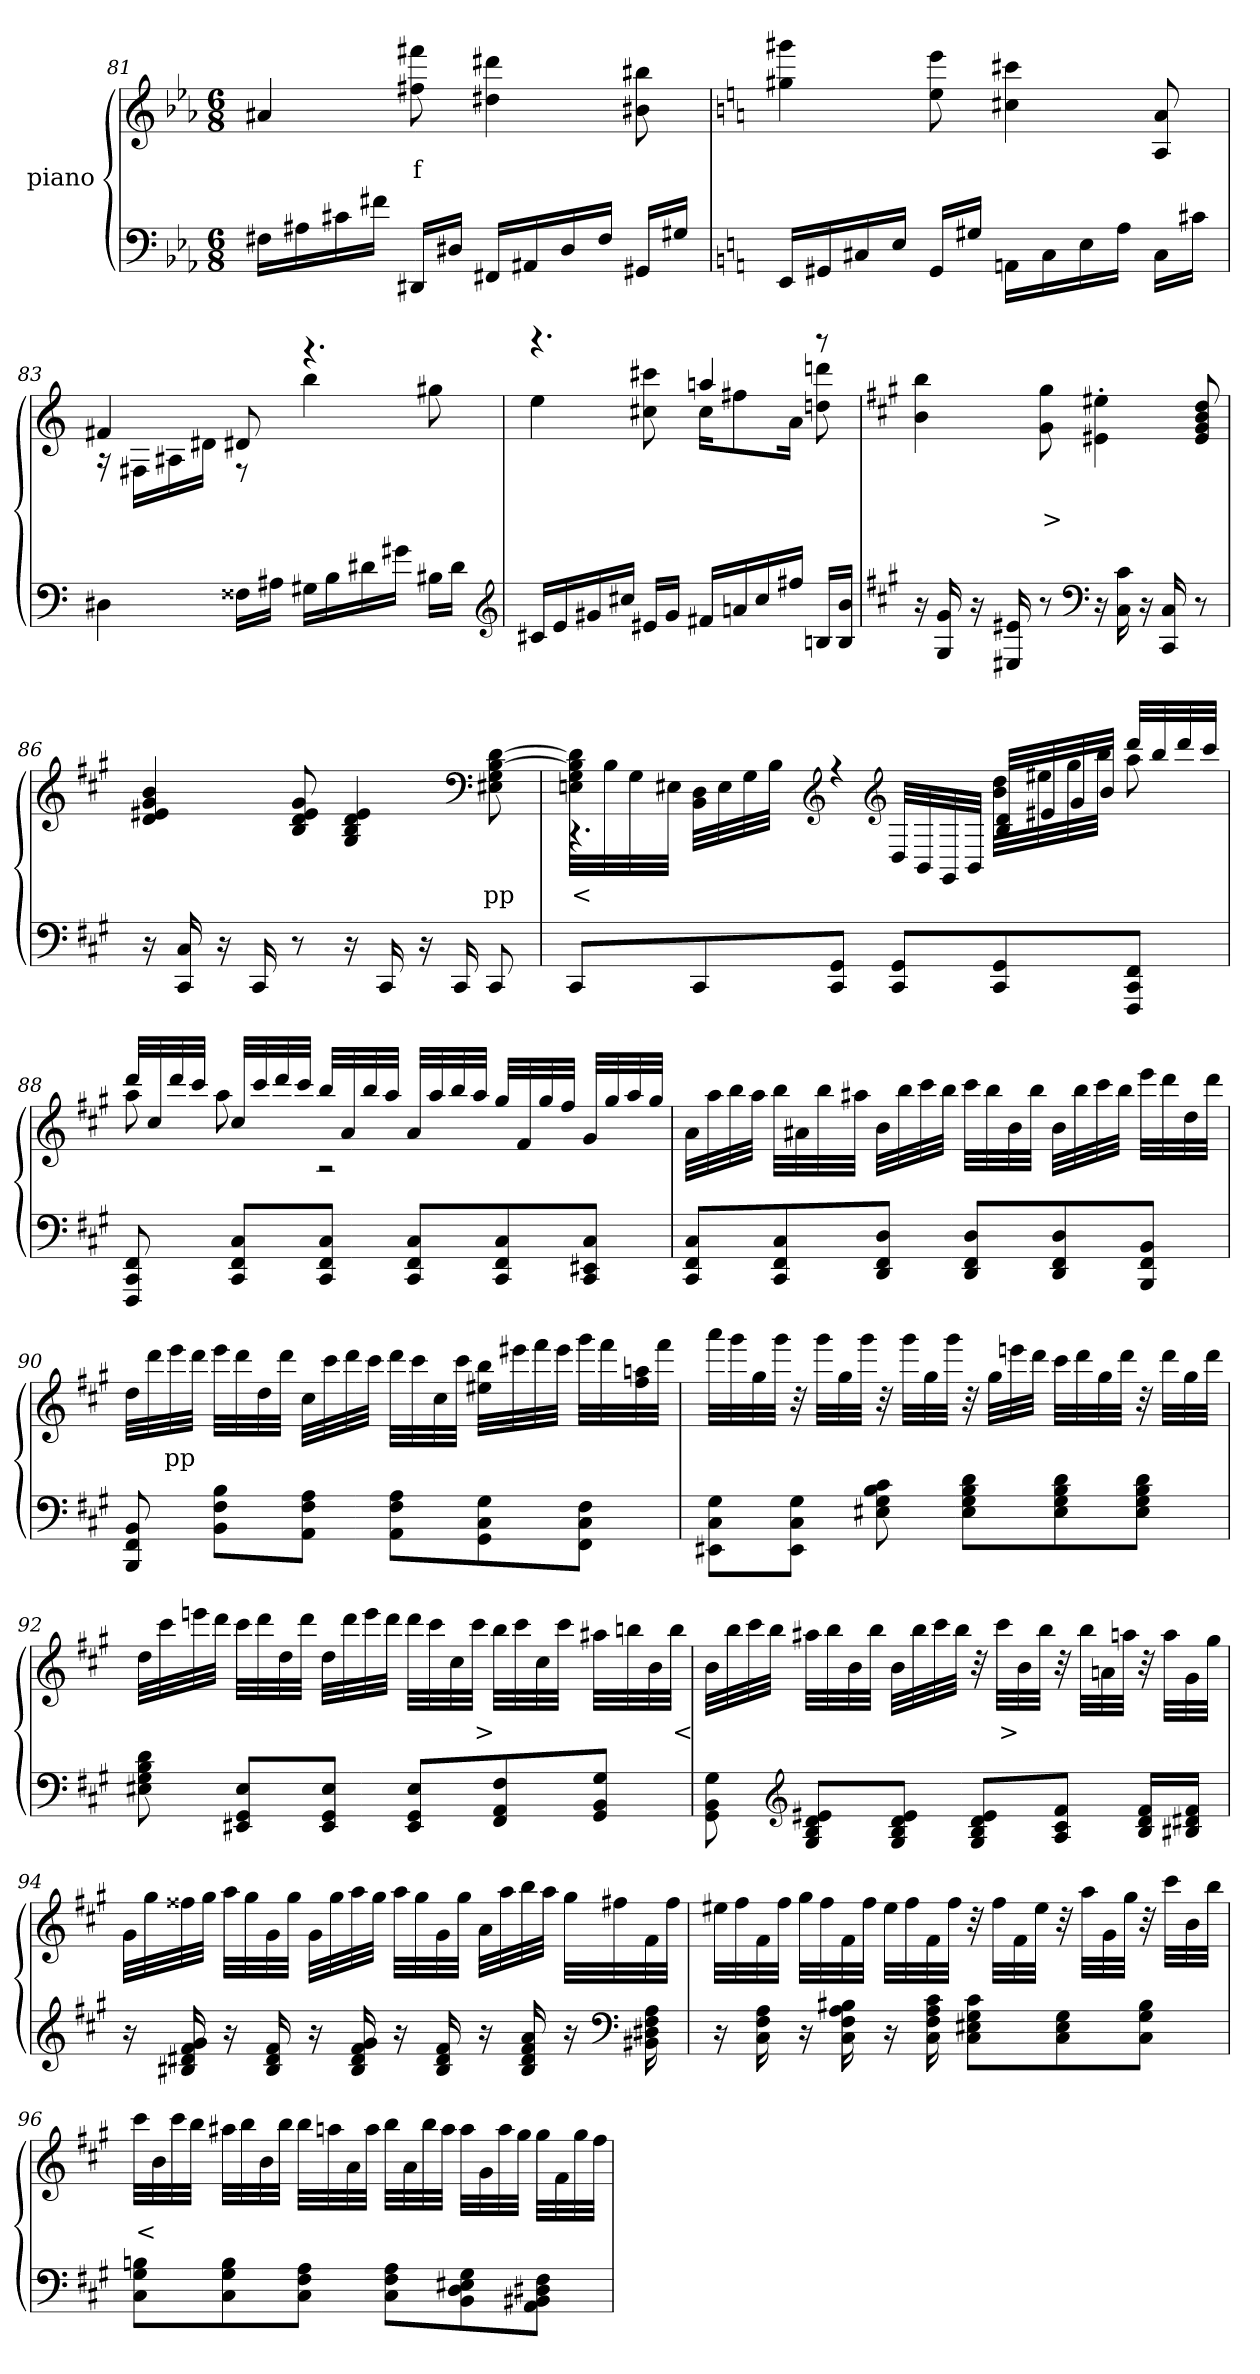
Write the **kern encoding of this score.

**kern	**kern	**text
*part2	*part1	*part1
*staff2	*staff1	*staff1
*	*I"piano	*
*clefF4	*clefG2	*
*k[b-e-a-]	*k[b-e-a-]	*
*M6/8	*M6/8	*
=81	=81	=81
16F#X\LL	4a#X/	.
16A#X\	.	.
16c#X\	.	.
16f#\JJ	.	.
16DD#X/LL	8ff#X\ 8fff#X\	f
16D#/JJ	.	.
16FF#/LL	4dd#X\ 4ddd#X\	.
16AA#/	.	.
16D#/	.	.
16F#/JJ	.	.
16GG#X/LL	8b#X\ 8bb#X\	.
16G#/JJ	.	.
=82	=82	=82
*k[]	*k[]	*
16EE/LL	4gg#X\ 4ggg#X\	.
16GG#X/	.	.
16C#X/	.	.
16E/JJ	.	.
16GG#/LL	8ee\ 8eee\	.
16G#/JJ	.	.
16AAn\LL	4cc#X\ 4ccc#X\	.
16C#\	.	.
16E\	.	.
16A\JJ	.	.
16C#\LL	8A/ 8a/	.
16c#\JJ	.	.
=83	=83	=83
*	*^	*
4D#X\	4f#X/	16r	.
.	.	16F#\LL	.
.	.	16A#X\	.
.	.	16d#\JJ	.
16F##X\LL	8d#X/	8r	.
16A#X\JJ	.	.	.
16G#X\LL	4.r	4bb\	.
16B\	.	.	.
16d#\	.	.	.
16g#\JJ	.	.	.
16B#X\LL	.	8gg#X\	.
16d#\JJ	.	.	.
*clefG2	*	*	*
=84	=84	=84	=84
16c#X/LL	4.r	4ee\	.
16e/	.	.	.
16g#X/	.	.	.
16cc#/JJ	.	.	.
16e#X/LL	.	8cc#X\ 8ccc#X\	.
16g#/JJ	.	.	.
16f#X/LL	4aan/	16cc#\KL	.
16an/	.	8ff#X\	.
16cc#/	.	.	.
16ff#/JJ	.	16a\Jk	.
16Bn/LL	8r	8ddn\ 8dddn\	.
16B/ 16b/JJ	.	.	.
*	*v	*v	*
=85	=85	=85
*k[f#c#g#]	*k[f#c#g#]	*
16r	4b\ 4bb\	.
16G#/ 16g#/	.	.
16r	.	.
16E#X/ 16e#X/	.	.
8r	8g#\ 8gg#\	>
*clefF4	*	*
16r	4e#X\'> 4ee#X\'>	.
16C#\ 16c#\	.	.
16r	.	.
16CC#/ 16C#/	.	.
8r	8e#/ 8g#/ 8b/ 8dd/	.
=86	=86	=86
16r	4d/ 4e#X/ 4g#/ 4b/	.
16CC#/ 16C#/	.	.
16r	.	.
16CC#/	.	.
8r	8B/ 8d/ 8e#/ 8g#/	.
16r	4G#/ 4B/ 4d/ 4e#/	.
16CC#/	.	.
16r	.	.
16CC#/	.	.
*	*clefF4	*
8CC#/	8E#\ 8G#\ [8B\ [8d\	pp
=87	=87	=87
*	*^	*
8CC#/L	32En\ 32G#\ 32B\] 32d\]LLL	4.r	<
.	32B\	.	.
.	32G#\	.	.
.	32E#X\JJJ	.	.
8CC#/	32BB\ 32D\LLL	.	.
.	32E#\	.	.
.	32G#\	.	.
.	32B\JJJ	.	.
*	*clefG2	*	*
8CC#/ 8GG#/J	4r	.	.
*	*clefG2	*	*
8CC#/ 8GG#/L	.	32D/LLL	.
.	.	32BB/	.
.	.	32GG#/	.
.	.	32BB/JJJ	.
8CC#/ 8GG#/	32b\ 32dd\LLL	32B/ 32d/LLL	.
.	32ee#\	32e#/	.
.	32gg#\	32g#/	.
.	32bb\JJJ	32b/JJJ	.
8FFF#/ 8CC#/ 8FF#/J	8aa\	32ddd/LLL	.
.	.	32bb/	.
.	.	32ddd/	.
.	.	32ccc#/JJJ	.
=88	=88	=88	=88
8FFF#/ 8CC#/ 8FF#/	32ddd/LLL	8aa\	.
.	32cc#/	.	.
.	32ddd/	.	.
.	32ccc#/JJJ	.	.
8CC#/ 8FF#/ 8C#/L	32cc#/LLL	8aa\	.
.	32ccc#/	.	.
.	32ddd/	.	.
.	32ccc#/JJJ	.	.
8CC#/ 8FF#/ 8C#/J	32bb/LLL	2r	.
.	32a/	.	.
.	32bb/	.	.
.	32aa/JJJ	.	.
8CC#/ 8FF#/ 8C#/L	32a/LLL	.	.
.	32aa/	.	.
.	32bb/	.	.
.	32aa/JJJ	.	.
8CC#/ 8FF#/ 8C#/	32gg#/LLL	.	.
.	32f#/	.	.
.	32gg#/	.	.
.	32ff#/JJJ	.	.
8CC#/ 8EE#X/ 8C#/J	32g#/LLL	.	.
.	32gg#/	.	.
.	32aa/	.	.
.	32gg#/JJJ	.	.
*	*v	*v	*
=89	=89	=89
8CC#/ 8FF#/ 8C#/L	32a\LLL	.
.	32aa\	.
.	32bb\	.
.	32aa\JJJ	.
8CC#/ 8FF#/ 8C#/	32bb\LLL	.
.	32a#X\	.
.	32bb\	.
.	32aa#\JJJ	.
8DD/ 8FF#/ 8D/J	32b\LLL	.
.	32bb\	.
.	32ccc#\	.
.	32bb\JJJ	.
8DD/ 8FF#/ 8D/L	32ccc#\LLL	.
.	32bb\	.
.	32b\	.
.	32bb\JJJ	.
8DD/ 8FF#/ 8D/	32b\LLL	.
.	32bb\	.
.	32ccc#\	.
.	32bb\JJJ	.
8BBB/ 8FF#/ 8BB/J	32eee\LLL	.
.	32ddd\	.
.	32dd\	.
.	32ddd\JJJ	.
=90	=90	=90
8BBB/ 8FF#/ 8BB/	32dd\LLL	.
.	32ddd\	.
.	32eee\	pp
.	32ddd\JJJ	.
8BB\ 8F#\ 8B\L	32eee\LLL	.
.	32ddd\	.
.	32dd\	.
.	32ddd\JJJ	.
8AA\ 8F#\ 8A\J	32cc#\LLL	.
.	32ccc#\	.
.	32ddd\	.
.	32ccc#\JJJ	.
8AA\ 8F#\ 8A\L	32ddd\LLL	.
.	32ccc#\	.
.	32cc#\	.
.	32ccc#\JJJ	.
8GG#\ 8C#\ 8G#\	32ee#X\ 32bb\LLL	.
.	32eee#\	.
.	32fff#\	.
.	32eee#\JJJ	.
8FF#\ 8C#\ 8F#\J	32ggg#\LLL	.
.	32fff#\	.
.	32ff#\ 32aan\	.
.	32fff#\JJJ	.
=91	=91	=91
8EE#X\ 8C#\ 8G#\L	32aaa\LLL	.
.	32ggg#\	.
.	32gg#\	.
.	32ggg#\JJJ	.
8EE#\ 8C#\ 8G#\J	32r	.
.	32ggg#\LLL	.
.	32gg#\	.
.	32ggg#\JJJ	.
8E#\ 8G#\ 8B\ 8c#\	32r	.
.	32ggg#\LLL	.
.	32gg#\	.
.	32ggg#\JJJ	.
8E#\ 8G#\ 8B\ 8d\L	32r	.
.	32gg#\LLL	.
.	32eeen\	.
.	32ddd\JJJ	.
8E#\ 8G#\ 8B\ 8d\	32ccc#\LLL	.
.	32ddd\	.
.	32gg#\	.
.	32ddd\JJJ	.
8E#\ 8G#\ 8B\ 8d\J	32r	.
.	32ddd\LLL	.
.	32gg#\	.
.	32ddd\JJJ	.
=92	=92	=92
8E#X\ 8G#\ 8B\ 8d\	32dd\LLL	.
.	32ccc#\	.
.	32eeen\	.
.	32ddd\JJJ	.
8EE#/ 8GG#/ 8E#/L	32ccc#\LLL	.
.	32ddd\	.
.	32dd\	.
.	32ddd\JJJ	.
8EE#/ 8GG#/ 8E#/J	32dd\LLL	.
.	32ddd\	.
.	32eee\	.
.	32ddd\JJJ	.
8EE#/ 8GG#/ 8E#/L	32ddd\LLL	.
.	32ccc#\	.
.	32cc#\	.
.	32ccc#\JJJ	>
8FF#/ 8AA/ 8F#/	32bb\LLL	.
.	32ccc#\	.
.	32cc#\	.
.	32ccc#\JJJ	.
8GG#/ 8BB/ 8G#/J	32aa#X\LLL	.
.	32bbn\	.
.	32b\	.
.	32bb\JJJ	<
=93	=93	=93
8GG#\ 8BB\ 8G#\	32b\LLL	.
.	32bb\	.
.	32ccc#\	.
.	32bb\JJJ	.
*clefG2	*	*
8G#/ 8B/ 8d/ 8e#X/L	32aa#X\LLL	.
.	32bb\	.
.	32b\	.
.	32bb\JJJ	.
8G#/ 8B/ 8d/ 8e#/J	32b\LLL	.
.	32bb\	.
.	32ccc#\	.
.	32bb\JJJ	.
8G#/ 8B/ 8d/ 8e#/L	32r	.
.	32ccc#\LLL	>
.	32b\	.
.	32bb\JJJ	.
8A/ 8c#/ 8f#/J	32r	.
.	32bb\LLL	.
.	32an\	.
.	32aan\JJJ	.
16B/ 16d/ 16f#/LL	32r	.
.	32aa\LLL	.
16B#X/ 16d#X/ 16f#/JJ	32g#\	.
.	32gg#\JJJ	.
=94	=94	=94
16r	32g#\LLL	.
.	32gg#\	.
16B#X/ 16d#X/ 16f#/ 16g#/	32ff##X\	.
.	32gg#\JJJ	.
16r	32aa\LLL	.
.	32gg#\	.
16B#/ 16d#/ 16f#/	32g#\	.
.	32gg#\JJJ	.
16r	32g#\LLL	.
.	32gg#\	.
16B#/ 16d#/ 16f#/ 16g#/	32aa\	.
.	32gg#\JJJ	.
16r	32aa\LLL	.
.	32gg#\	.
16B#/ 16d#/ 16f#/	32g#\	.
.	32gg#\JJJ	.
16r	32a\LLL	.
.	32aa\	.
16B#/ 16d#/ 16f#/ 16a/	32bb\	.
.	32aa\JJJ	.
16r	32gg#\LLL	.
.	32ff#X\	.
*clefF4	*	*
16BB#\ 16D#\ 16F#\ 16A\	32f#\	.
.	32ff#\JJJ	.
=95	=95	=95
16r	32ee#X\LLL	.
.	32ff#\	.
16C#\ 16F#\ 16A\	32f#\	.
.	32ff#\JJJ	.
16r	32gg#\LLL	.
.	32ff#\	.
16C#\ 16F#\ 16A\ 16B#X\	32f#\	.
.	32ff#\JJJ	.
16r	32ee#\LLL	.
.	32ff#\	.
16C#\ 16F#\ 16A\ 16c#\	32f#\	.
.	32ff#\JJJ	.
8C#\ 8E#X\ 8G#\ 8c#\L	32r	p
.	32ff#\LLL	.
.	32f#\	.
.	32ee#\JJJ	.
8C#\ 8E#\ 8G#\	32r	.
.	32aa\LLL	.
.	32g#\	.
.	32gg#\JJJ	.
8C#\ 8G#\ 8B#\J	32r	.
.	32ccc#\LLL	.
.	32b\	.
.	32bb\JJJ	.
=96	=96	=96
8C#\ 8G#\ 8Bn\L	32ccc#\LLL	<
.	32b\	.
.	32ccc#\	.
.	32bb\JJJ	.
8C#\ 8G#\ 8B\	32aa#X\LLL	.
.	32bb\	.
.	32b\	.
.	32bb\JJJ	.
8C#\ 8F#\ 8A\J	32bb\LLL	.
.	32aan\	.
.	32a\	.
.	32aa\JJJ	.
8C#\ 8F#\ 8A\L	32bb\LLL	.
.	32a\	.
.	32bb\	.
.	32aa\JJJ	.
8BB\ 8D\ 8E#X\ 8G#\	32aa\LLL	.
.	32g#\	.
.	32aa\	.
.	32gg#\JJJ	.
8AA\ 8BB#X\ 8D#X\ 8F#\J	32gg#\LLL	.
.	32f#\	.
.	32gg#\	.
.	32ff#\JJJ	.
=	=	=
*-	*-	*-
